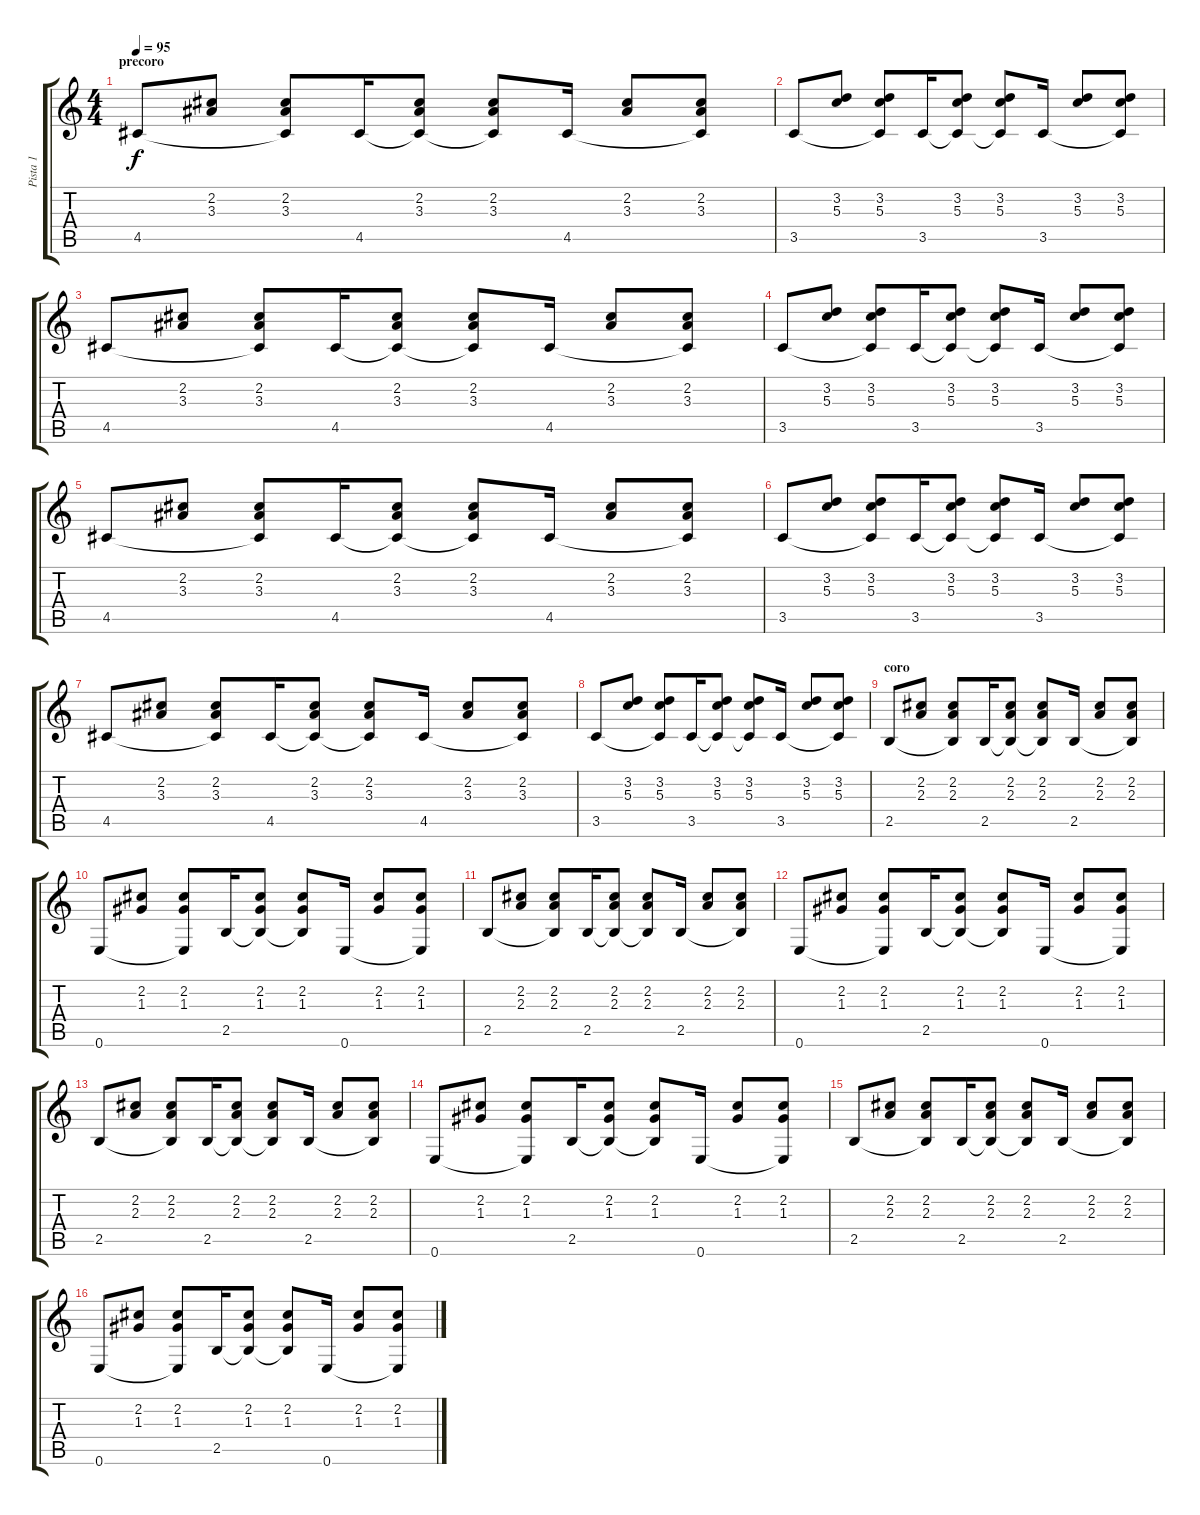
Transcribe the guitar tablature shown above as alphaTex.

\track ("Pista 1" "Pista 1") {instrument acousticguitarnylon}
\staff {score tabs}
\tuning (E4 B3 G3 D3 A2 E2) {hide}
\ts (4 4)
\section ("" "precoro")
\tempo 95
\clef g2
\ks c
4.5.8{dy f} (2.2 3.3).8 (2.2 3.3 4.5{t}).8 4.5.16 (2.2 3.3 4.5{t}).8 (2.2 3.3 4.5{t}).8 4.5.16 (2.2 3.3).8 (2.2 3.3 4.5{t}).8 |
3.5.8 (3.2 5.3).8 (3.2 5.3 3.5{t}).8 3.5.16 (3.2 5.3 3.5{t}).8 (3.2 5.3 3.5{t}).8 3.5.16 (3.2 5.3).8 (3.2 5.3 3.5{t}).8 |
4.5.8 (2.2 3.3).8 (2.2 3.3 4.5{t}).8 4.5.16 (2.2 3.3 4.5{t}).8 (2.2 3.3 4.5{t}).8 4.5.16 (2.2 3.3).8 (2.2 3.3 4.5{t}).8 |
3.5.8 (3.2 5.3).8 (3.2 5.3 3.5{t}).8 3.5.16 (3.2 5.3 3.5{t}).8 (3.2 5.3 3.5{t}).8 3.5.16 (3.2 5.3).8 (3.2 5.3 3.5{t}).8 |
4.5.8 (2.2 3.3).8 (2.2 3.3 4.5{t}).8 4.5.16 (2.2 3.3 4.5{t}).8 (2.2 3.3 4.5{t}).8 4.5.16 (2.2 3.3).8 (2.2 3.3 4.5{t}).8 |
3.5.8 (3.2 5.3).8 (3.2 5.3 3.5{t}).8 3.5.16 (3.2 5.3 3.5{t}).8 (3.2 5.3 3.5{t}).8 3.5.16 (3.2 5.3).8 (3.2 5.3 3.5{t}).8 |
4.5.8 (2.2 3.3).8 (2.2 3.3 4.5{t}).8 4.5.16 (2.2 3.3 4.5{t}).8 (2.2 3.3 4.5{t}).8 4.5.16 (2.2 3.3).8 (2.2 3.3 4.5{t}).8 |
3.5.8 (3.2 5.3).8 (3.2 5.3 3.5{t}).8 3.5.16 (3.2 5.3 3.5{t}).8 (3.2 5.3 3.5{t}).8 3.5.16 (3.2 5.3).8 (3.2 5.3 3.5{t}).8 |
\section ("" "coro")
2.5.8 (2.2 2.3).8 (2.2 2.3 2.5{t}).8 2.5.16 (2.2 2.3 2.5{t}).8 (2.2 2.3 2.5{t}).8 2.5.16 (2.2 2.3).8 (2.2 2.3 2.5{t}).8 |
0.6.8 (2.2 1.3).8 (2.2 1.3 0.6{t}).8 2.5.16 (2.2 1.3 2.5{t}).8 (2.2 1.3 2.5{t}).8 0.6.16 (2.2 1.3).8 (2.2 1.3 0.6{t}).8 |
2.5.8 (2.2 2.3).8 (2.2 2.3 2.5{t}).8 2.5.16 (2.2 2.3 2.5{t}).8 (2.2 2.3 2.5{t}).8 2.5.16 (2.2 2.3).8 (2.2 2.3 2.5{t}).8 |
0.6.8 (2.2 1.3).8 (2.2 1.3 0.6{t}).8 2.5.16 (2.2 1.3 2.5{t}).8 (2.2 1.3 2.5{t}).8 0.6.16 (2.2 1.3).8 (2.2 1.3 0.6{t}).8 |
2.5.8 (2.2 2.3).8 (2.2 2.3 2.5{t}).8 2.5.16 (2.2 2.3 2.5{t}).8 (2.2 2.3 2.5{t}).8 2.5.16 (2.2 2.3).8 (2.2 2.3 2.5{t}).8 |
0.6.8 (2.2 1.3).8 (2.2 1.3 0.6{t}).8 2.5.16 (2.2 1.3 2.5{t}).8 (2.2 1.3 2.5{t}).8 0.6.16 (2.2 1.3).8 (2.2 1.3 0.6{t}).8 |
2.5.8 (2.2 2.3).8 (2.2 2.3 2.5{t}).8 2.5.16 (2.2 2.3 2.5{t}).8 (2.2 2.3 2.5{t}).8 2.5.16 (2.2 2.3).8 (2.2 2.3 2.5{t}).8 |
0.6.8 (2.2 1.3).8 (2.2 1.3 0.6{t}).8 2.5.16 (2.2 1.3 2.5{t}).8 (2.2 1.3 2.5{t}).8 0.6.16 (2.2 1.3).8 (2.2 1.3 0.6{t}).8
